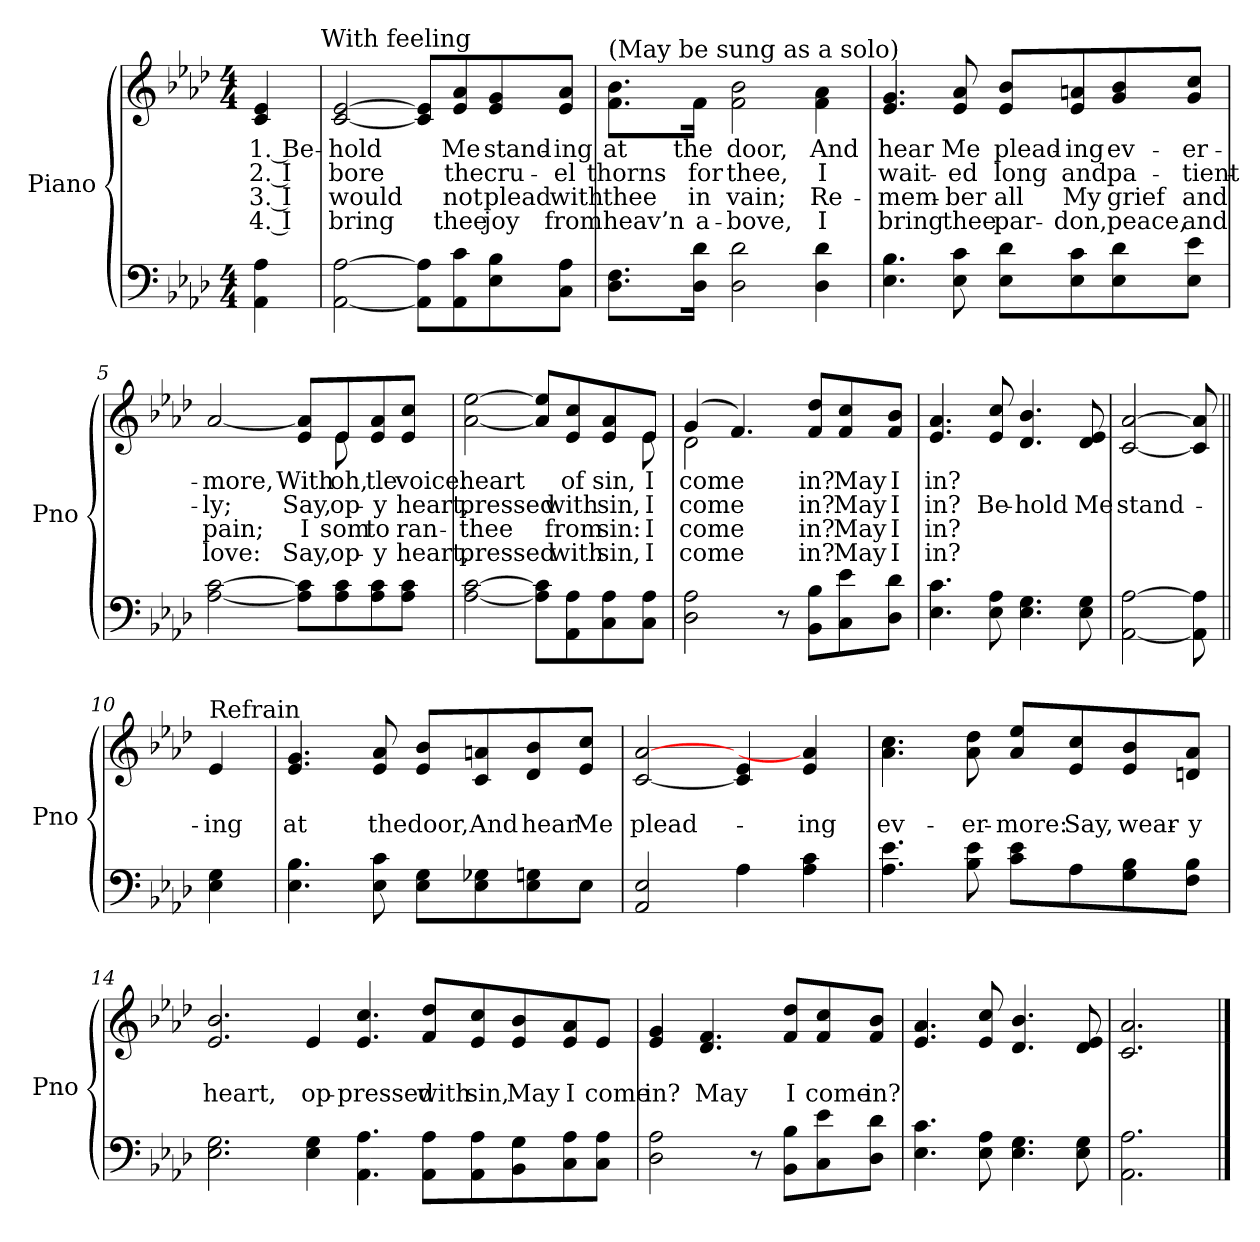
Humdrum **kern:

**kern	**kern	**text	**text	**text	**text
*part2	*part1	*part1	*part1	*part1	*part1
*staff2	*staff1	*staff1	*staff1	*staff1	*staff1
*I"Piano	*I"Piano	*	*	*	*
*I'Pno	*I'Pno	*	*	*	*
*clefF4	*clefG2	*	*	*	*
*k[b-e-a-d-]	*k[b-e-a-d-]	*	*	*	*
*A-:	*A-:	*	*	*	*
*M4/4	*M4/4	*	*	*	*
=1	=1	=1	=1	=1	=1
!	!	!LO:LY:b	!LO:LY:b	!LO:LY:b	!LO:LY:b
4AA-\ 4A-\	4c/ 4e-/	1. Be-	2. I	3. I	4. I
!	!LO:TX:a:t=With feeling	!	!	!	!
=2	=2	=2	=2	=2	=2
!	!	!LO:LY:b	!LO:LY:b	!LO:LY:b	!LO:LY:b
[2AA-\ [2A-\	[2c/ [2e-/	-hold	bore	would	bring
8AA-\] 8A-\]L	8c/] 8e-/]L	.	.	.	.
!	!	!LO:LY:b	!LO:LY:b	!LO:LY:b	!LO:LY:b
8AA-\ 8c\	8e-/ 8a-/	Me	the	not	thee
!	!	!LO:LY:b	!LO:LY:b	!LO:LY:b	!LO:LY:b
8E-\ 8B-\	8e-/ 8g/	stand-	cru-	plead	joy
!	!	!LO:LY:b	!LO:LY:b	!LO:LY:b	!LO:LY:b
8C\ 8A-\J	8e-/ 8a-/J	-ing	-el	with	from
=3	=3	=3	=3	=3	=3
!	!LO:TX:a:t=(May be sung as a solo)	!	!	!	!
!	!	!LO:LY:b	!LO:LY:b	!LO:LY:b	!LO:LY:b
8.D-\ 8.F\L	8.f\ 8.b-\L	at	thorns	thee	heav’n
!	!	!LO:LY:b	!LO:LY:b	!LO:LY:b	!LO:LY:b
16D-\ 16d-\Jk	16f\Jk	the	for	in	a-
!	!	!LO:LY:b	!LO:LY:b	!LO:LY:b	!LO:LY:b
2D-\ 2d-\	2f\ 2b-\	door,	thee,	vain;	-bove,
!	!	!LO:LY:b	!LO:LY:b	!LO:LY:b	!LO:LY:b
4D-\ 4d-\	4f\ 4a-\	And	I	Re-	I
!!LO:LB:g=z
=4	=4	=4	=4	=4	=4
!	!	!LO:LY:b	!LO:LY:b	!LO:LY:b	!LO:LY:b
4.E-\ 4.B-\	4.e-/ 4.g/	hear	wait-	-mem-	bring
!	!	!LO:LY:b	!LO:LY:b	!LO:LY:b	!LO:LY:b
8E-\ 8c\	8e-/ 8a-/	Me	-ed	-ber	thee
!	!	!LO:LY:b	!LO:LY:b	!LO:LY:b	!LO:LY:b
8E-\ 8d-\L	8e-/ 8b-/L	plead-	long	all	par-
!	!	!LO:LY:b	!LO:LY:b	!LO:LY:b	!LO:LY:b
8E-\ 8c\	8e-/ 8an/	-ing	and	My	-don,
!	!	!LO:LY:b	!LO:LY:b	!LO:LY:b	!LO:LY:b
8E-\ 8d-\	8g/ 8b-/	ev-	pa-	grief	peace,
!	!	!LO:LY:b	!LO:LY:b	!LO:LY:b	!LO:LY:b
8E-\ 8e-\J	8g/ 8cc/J	-er-	-tient-	and	and
=5	=5	=5	=5	=5	=5
!	!	!LO:LY:b	!LO:LY:b	!LO:LY:b	!LO:LY:b
*	*^	*	*	*	*
[2A-\ [2c\	[2a-/	8ryy	-more,	-ly;	pain;	love:
!	!	!	!LO:LY:b	!LO:LY:b	!LO:LY:b	!LO:LY:b
*	*v	*v	*	*	*	*
8A-\] 8c\]L	8e-/ 8a-/]L	With	Say,	I	Say,
!	!	!LO:LY:b	!LO:LY:b	!LO:LY:b	!LO:LY:b
*	*^	*	*	*	*
!	!	!	!LO:LY:b	!LO:LY:b	!LO:LY:b	!LO:LY:b
8A-\ 8c\	8e-/	8e-\	oh,	op-	-som	op-
!	!	!	!LO:LY:b	!LO:LY:b	!LO:LY:b	!LO:LY:b
8A-\ 8c\	8e-/ 8a-/	4ryy	-tle	-y	to	-y
!	!	!	!LO:LY:b	!LO:LY:b	!LO:LY:b	!LO:LY:b
8A-\ 8c\J	8e-/ 8cc/J	.	voice:	heart,	ran-	heart,
!!LO:PB:g=z	!!
=6	=6	=6	=6	=6	=6	=6
!	!	!	!LO:LY:b	!LO:LY:b	!LO:LY:b	!LO:LY:b
[2A-\ [2c\	[2a-\ [2ee-\	2..ryy	heart	-pressed	thee	-pressed
8A-\] 8c\]L	8a-/] 8ee-/]L	.	.	.	.	.
!	!	!	!LO:LY:b	!LO:LY:b	!LO:LY:b	!LO:LY:b
8AA-\ 8A-\	8e-/ 8cc/	.	of	with	from	with
!	!	!	!LO:LY:b	!LO:LY:b	!LO:LY:b	!LO:LY:b
8C\ 8A-\	8e-/ 8a-/	.	sin,	sin,	sin:	sin,
!	!	!	!LO:LY:b	!LO:LY:b	!LO:LY:b	!LO:LY:b
!	!	!	!LO:LY:b	!LO:LY:b	!LO:LY:b	!LO:LY:b
8C\ 8A-\J	8e-/J	8e-\	I	I	I	I
=7	=7	=7	=7	=7	=7	=7
!	!	!	!LO:LY:b	!LO:LY:b	!LO:LY:b	!LO:LY:b
!	!	!	!LO:LY:b	!LO:LY:b	!LO:LY:b	!LO:LY:b
2D-\ 2A-\	(>4g/	2d-\	come	come	come	come
.	4.f/)	.	.	.	.	.
8r	.	2ryy	.	.	.	.
!	!	!	!LO:LY:b	!LO:LY:b	!LO:LY:b	!LO:LY:b
8BB-\ 8B-\L	8f/ 8dd-/L	.	in?	in?	in?	in?
!	!	!	!LO:LY:b	!LO:LY:b	!LO:LY:b	!LO:LY:b
8C\ 8e-\	8f/ 8cc/	.	May	May	May	May
!	!	!	!LO:LY:b	!LO:LY:b	!LO:LY:b	!LO:LY:b
8D-\ 8d-\J	8f/ 8b-/J	.	I	I	I	I
*	*v	*v	*	*	*	*
=8	=8	=8	=8	=8	=8
!	!	!LO:LY:b	!LO:LY:b	!LO:LY:b	!LO:LY:b
4.E-\ 4.c\	4.e-/ 4.a-/	in?	in?	in?	in?
!	!	!	!LO:LY:b	!	!
8E-\ 8A-\	8e-/ 8cc/	.	Be-	.	.
!	!	!	!LO:LY:b	!	!
4.E-\ 4.G\	4.d-/ 4.b-/	.	-hold	.	.
!	!	!	!LO:LY:b	!	!
8E-\ 8G\	8d-/ 8e-/	.	Me	.	.
=9	=9	=9	=9	=9	=9
!	!	!	!LO:LY:b	!	!
[2AA-\ [2A-\	[2c/ [2a-/	.	stand-	.	.
8AA-\] 8A-\]	8c/] 8a-/]	.	.	.	.
=10||	=10||	=10||	=10||	=10||	=10||
!	!LO:TX:a:t=Refrain	!	!	!	!
!	!	!	!LO:LY:b	!	!
4E-\ 4G\	4e-/	.	-ing	.	.
!!LO:LB:g=z
=11	=11	=11	=11	=11	=11
!	!	!	!LO:LY:b	!	!
4.E-\ 4.B-\	4.e-/ 4.g/	.	at	.	.
!	!	!	!LO:LY:b	!	!
8E-\ 8c\	8e-/ 8a-/	.	the	.	.
!	!	!	!LO:LY:b	!	!
8E-\ 8G\L	8e-/ 8b-/L	.	door,	.	.
!	!	!	!LO:LY:b	!	!
8E-\ 8G-X\	8c/ 8an/	.	And	.	.
!	!	!	!LO:LY:b	!	!
8E-\ 8Gn\	8d-/ 8b-/	.	hear	.	.
!	!	!	!LO:LY:b	!	!
8E-\J	8e-/ 8cc/J	.	Me	.	.
=12	=12	=12	=12	=12	=12
!	!	!	!LO:LY:b	!	!
2AA-/ 2E-/	[2c/ [2a-/	.	plead-	.	.
4A-\	4c/] 4e-/	.	.	.	.
!	!	!	!LO:LY:b	!	!
4A-\ 4c\	4e-/ 4a-/]	.	-ing	.	.
=13	=13	=13	=13	=13	=13
!	!	!	!LO:LY:b	!	!
4.A-\ 4.e-\	4.a-\ 4.cc\	.	ev-	.	.
!	!	!	!LO:LY:b	!	!
8B-\ 8e-\	8a-\ 8dd-\	.	-er-	.	.
!	!	!	!LO:LY:b	!	!
8c\ 8e-\L	8a-/ 8ee-/L	.	-more:	.	.
!	!	!	!LO:LY:b	!	!
8A-\	8e-/ 8cc/	.	Say,	.	.
!	!	!	!LO:LY:b	!	!
8G\ 8B-\	8e-/ 8b-/	.	wear-	.	.
!	!	!	!LO:LY:b	!	!
8F\ 8B-\J	8dn/ 8a-/J	.	-y	.	.
!!LO:LB:g=z
=14	=14	=14	=14	=14	=14
!	!	!	!LO:LY:b	!	!
2.E-\ 2.G\	2.e-/ 2.b-/	.	heart,	.	.
!	!	!	!LO:LY:b	!	!
4E-\ 4G\	4e-/	.	op-	.	.
!	!	!	!LO:LY:b	!	!
4.AA-\ 4.A-\	4.e-/ 4.cc/	.	-pressed	.	.
!	!	!	!LO:LY:b	!	!
8AA-\ 8A-\L	8f/ 8dd-/L	.	with	.	.
!	!	!	!LO:LY:b	!	!
8AA-\ 8A-\	8e-/ 8cc/	.	sin,	.	.
!	!	!	!LO:LY:b	!	!
8BB-\ 8G\	8e-/ 8b-/	.	May	.	.
!	!	!	!LO:LY:b	!	!
8C\ 8A-\	8e-/ 8a-/	.	I	.	.
!	!	!	!LO:LY:b	!	!
8C\ 8A-\J	8e-/J	.	come	.	.
=15	=15	=15	=15	=15	=15
!	!	!	!LO:LY:b	!	!
2D-\ 2A-\	4e-/ 4g/	.	in?	.	.
!	!	!	!LO:LY:b	!	!
.	4.d-/ 4.f/	.	May	.	.
8r	.	.	.	.	.
!	!	!	!LO:LY:b	!	!
8BB-\ 8B-\L	8f/ 8dd-/L	.	I	.	.
!	!	!	!LO:LY:b	!	!
8C\ 8e-\	8f/ 8cc/	.	come	.	.
!	!	!	!LO:LY:b	!	!
8D-\ 8d-\J	8f/ 8b-/J	.	in?	.	.
!!LO:LB:g=z
=16	=16	=16	=16	=16	=16
4.E-\ 4.c\	4.e-/ 4.a-/	.	.	.	.
8E-\ 8A-\	8e-/ 8cc/	.	.	.	.
4.E-\ 4.G\	4.d-/ 4.b-/	.	.	.	.
8E-\ 8G\	8d-/ 8e-/	.	.	.	.
=17	=17	=17	=17	=17	=17
2.AA-\ 2.A-\	2.c/ 2.a-/	.	.	.	.
==	==	==	==	==	==
*-	*-	*-	*-	*-	*-
